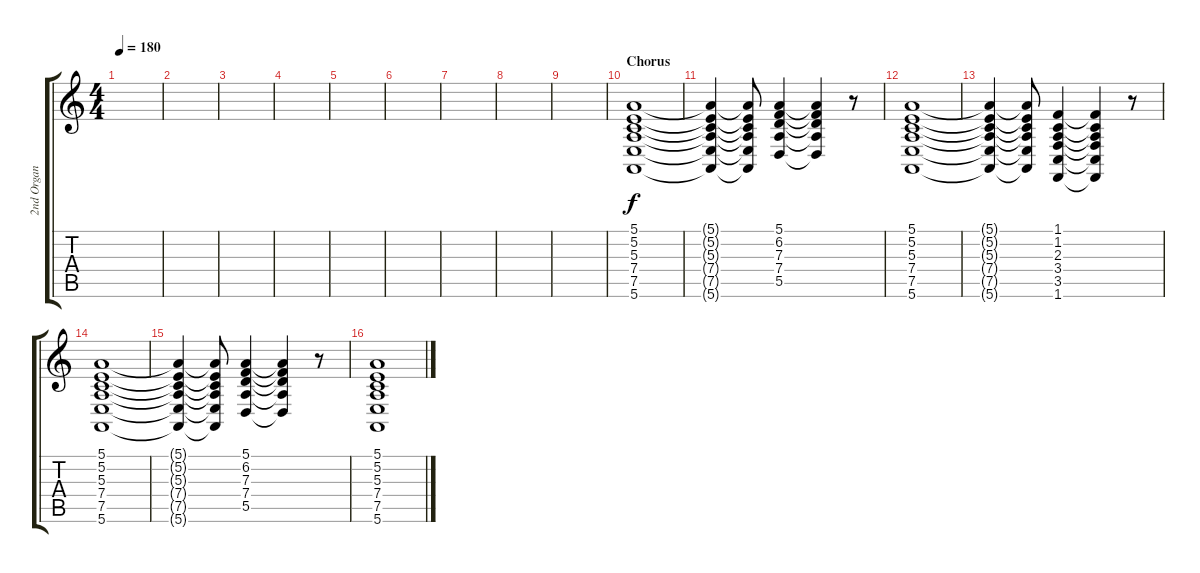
\track ("2nd Organ" "2nd Organ") {instrument drawbarorgan}
\staff {score tabs}
\tuning (E4 B3 G3 D3 A2 E2) {hide}
\ts (4 4)
\tempo 180
\clef g2
\ks c
|
|
|
|
|
|
|
|
|
\section ("" "Chorus")
(5.1 5.2 5.3 7.4 7.5 5.6).1 |
(5.1{t} 5.2{t} 5.3{t} 7.4{t} 7.5{t} 5.6{t}).4 (5.1{t} 5.2{t} 5.3{t} 7.4{t} 7.5{t} 5.6{t}).8 (5.1 6.2 7.3 7.4 5.5).4 (5.1{t} 6.2{t} 7.3{t} 7.4{t} 5.5{t}).4 r.8 |
(5.1 5.2 5.3 7.4 7.5 5.6).1 |
(5.1{t} 5.2{t} 5.3{t} 7.4{t} 7.5{t} 5.6{t}).4 (5.1{t} 5.2{t} 5.3{t} 7.4{t} 7.5{t} 5.6{t}).8 (1.1 1.2 2.3 3.4 3.5 1.6).4 (1.1{t} 1.2{t} 2.3{t} 3.4{t} 3.5{t} 1.6{t}).4 r.8 |
(5.1 5.2 5.3 7.4 7.5 5.6).1 |
(5.1{t} 5.2{t} 5.3{t} 7.4{t} 7.5{t} 5.6{t}).4 (5.1{t} 5.2{t} 5.3{t} 7.4{t} 7.5{t} 5.6{t}).8 (5.1 6.2 7.3 7.4 5.5).4 (5.1{t} 6.2{t} 7.3{t} 7.4{t} 5.5{t}).4 r.8 |
(5.1 5.2 5.3 7.4 7.5 5.6).1
